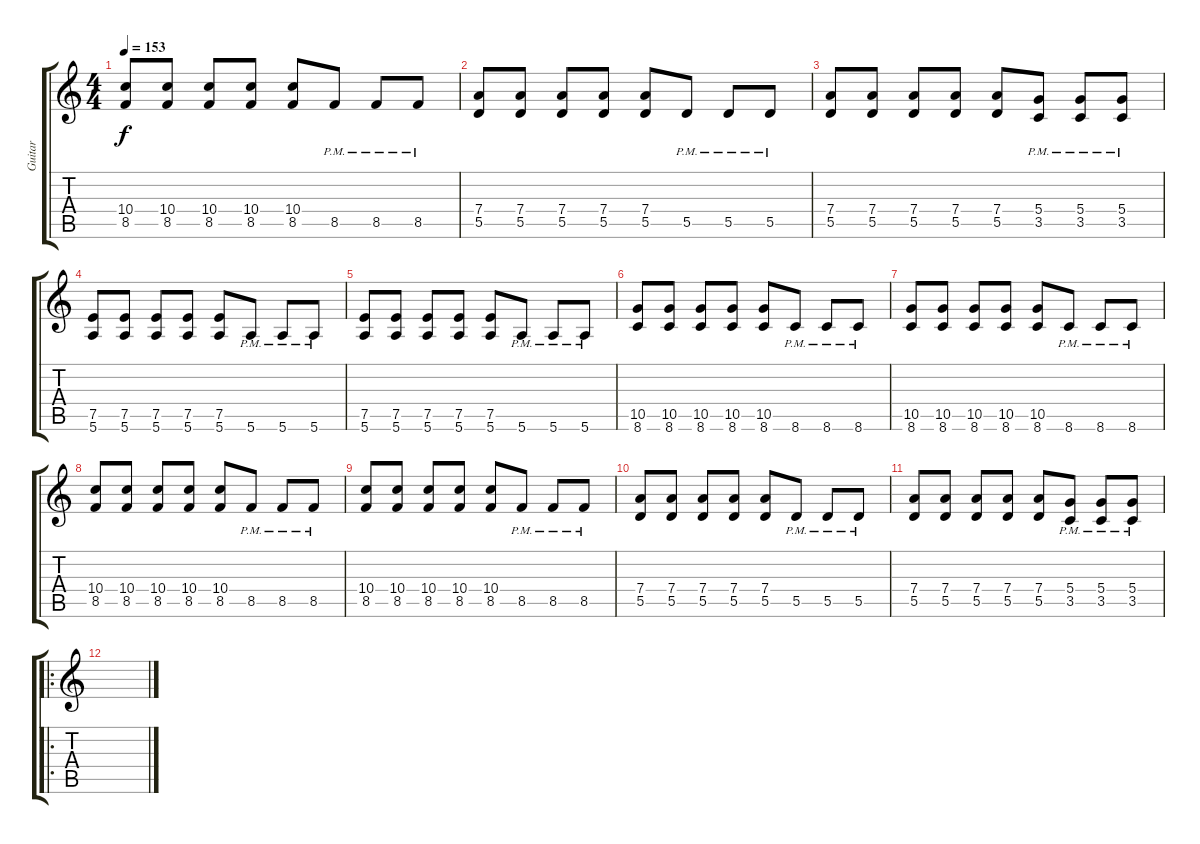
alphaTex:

\track ("Guitar" "Guitar") {instrument electricguitarmuted}
\staff {score tabs}
\tuning (E4 B3 G3 D3 A2 E2) {hide}
\ts (4 4)
\tempo 153
\clef g2
\ks c
(10.4 8.5).8{dy f} (10.4 8.5).8 (10.4 8.5).8 (10.4 8.5).8 (10.4 8.5).8 8.5{pm}.8 8.5{pm}.8 8.5{pm}.8 |
(7.4 5.5).8 (7.4 5.5).8 (7.4 5.5).8 (7.4 5.5).8 (7.4 5.5).8 5.5{pm}.8 5.5{pm}.8 5.5{pm}.8 |
(7.4 5.5).8 (7.4 5.5).8 (7.4 5.5).8 (7.4 5.5).8 (7.4 5.5).8 (5.4{pm} 3.5{pm}).8 (5.4{pm} 3.5{pm}).8 (5.4{pm} 3.5{pm}).8 |
(7.5 5.6).8 (7.5 5.6).8 (7.5 5.6).8 (7.5 5.6).8 (7.5 5.6).8 5.6{pm}.8 5.6{pm}.8 5.6{pm}.8 |
(7.5 5.6).8 (7.5 5.6).8 (7.5 5.6).8 (7.5 5.6).8 (7.5 5.6).8 5.6{pm}.8 5.6{pm}.8 5.6{pm}.8 |
(10.5 8.6).8 (10.5 8.6).8 (10.5 8.6).8 (10.5 8.6).8 (10.5 8.6).8 8.6{pm}.8 8.6{pm}.8 8.6{pm}.8 |
(10.5 8.6).8 (10.5 8.6).8 (10.5 8.6).8 (10.5 8.6).8 (10.5 8.6).8 8.6{pm}.8 8.6{pm}.8 8.6{pm}.8 |
(10.4 8.5).8 (10.4 8.5).8 (10.4 8.5).8 (10.4 8.5).8 (10.4 8.5).8 8.5{pm}.8 8.5{pm}.8 8.5{pm}.8 |
(10.4 8.5).8 (10.4 8.5).8 (10.4 8.5).8 (10.4 8.5).8 (10.4 8.5).8 8.5{pm}.8 8.5{pm}.8 8.5{pm}.8 |
(7.4 5.5).8 (7.4 5.5).8 (7.4 5.5).8 (7.4 5.5).8 (7.4 5.5).8 5.5{pm}.8 5.5{pm}.8 5.5{pm}.8 |
(7.4 5.5).8 (7.4 5.5).8 (7.4 5.5).8 (7.4 5.5).8 (7.4 5.5).8 (5.4{pm} 3.5{pm}).8 (5.4{pm} 3.5{pm}).8 (5.4{pm} 3.5{pm}).8 |
\ro
